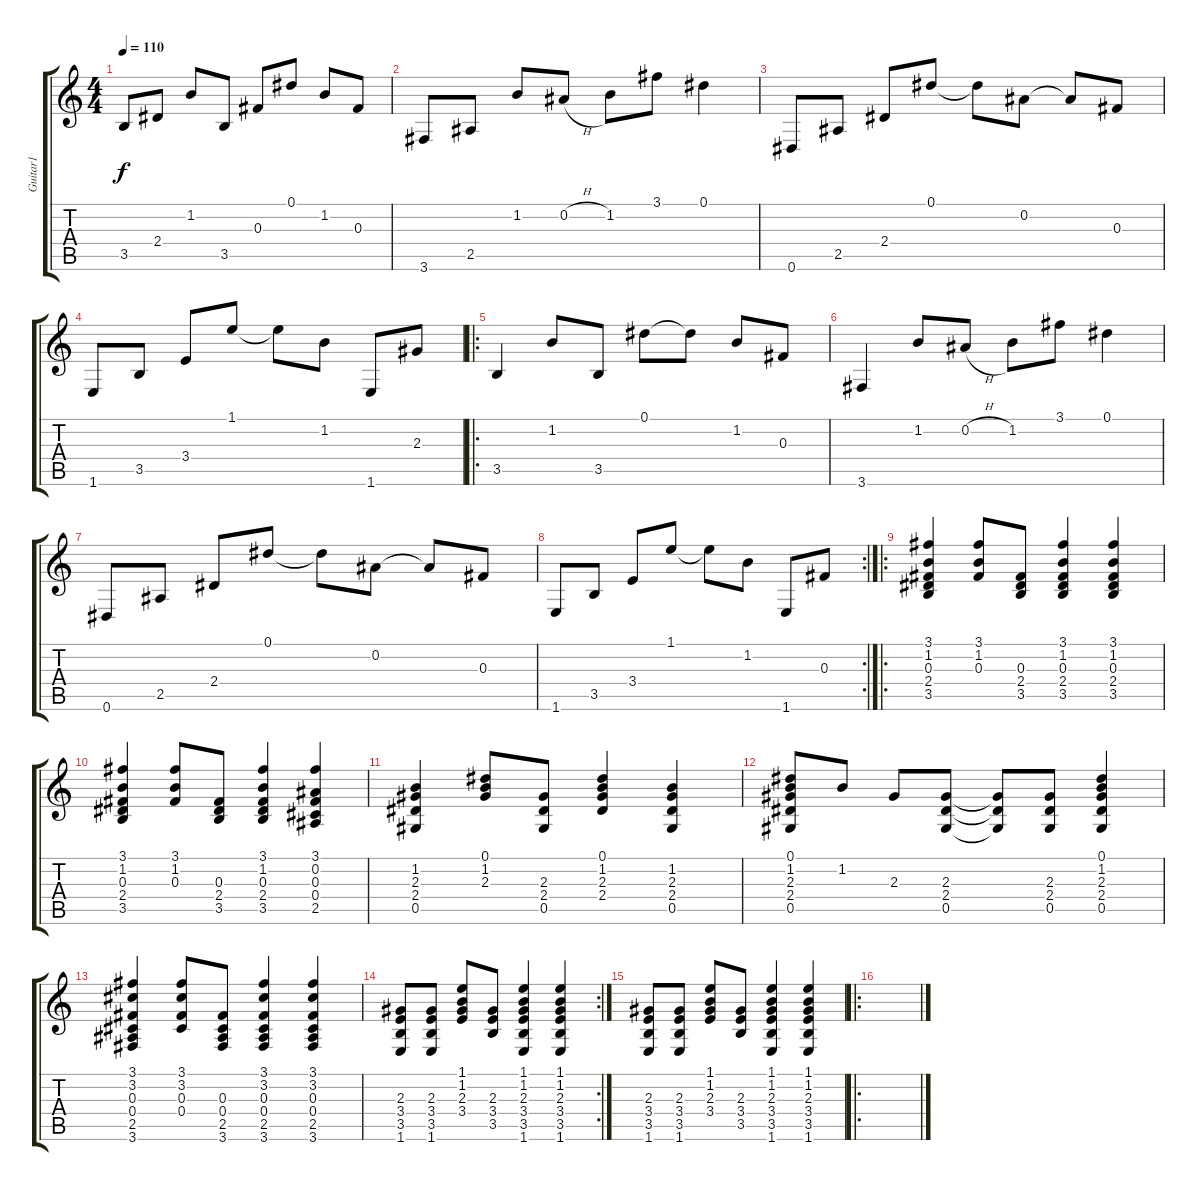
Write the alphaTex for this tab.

\track ("Guitar1" "Guitar1") {instrument acousticguitarnylon}
\staff {score tabs}
\tuning (Eb4 Bb3 Gb3 Db3 Ab2 Eb2) {hide}
\ts (4 4)
\tempo 110
\clef g2
\ks c
3.5.8{dy f instrument acousticguitarnylon} 2.4.8 1.2.8 3.5.8 0.3.8 0.1.8 1.2.8 0.3.8 |
3.6.8 2.5.8 1.2.8 0.2{h}.8 1.2.8 3.1.8 0.1.4 |
0.6.8 2.5.8 2.4.8 0.1.8 0.1{t}.8 0.2.8 0.2{t}.8 0.3.8 |
1.6.8 3.5.8 3.4.8 1.1.8 1.1{t}.8 1.2.8 1.6.8 2.3.8 |
\ro
3.5.4 1.2.8 3.5.8 0.1.8 0.1{t}.8 1.2.8 0.3.8 |
3.6.4 1.2.8 0.2{h}.8 1.2.8 3.1.8 0.1.4 |
0.6.8 2.5.8 2.4.8 0.1.8 0.1{t}.8 0.2.8 0.2{t}.8 0.3.8 |
\rc 2
1.6.8 3.5.8 3.4.8 1.1.8 1.1{t}.8 1.2.8 1.6.8 0.3.8 |
\ro
(3.1 1.2 0.3 2.4 3.5).4 (3.1 1.2 0.3).8 (0.3 2.4 3.5).8 (3.1 1.2 0.3 2.4 3.5).4 (3.1 1.2 0.3 2.4 3.5).4 |
(3.1 1.2 0.3 2.4 3.5).4 (3.1 1.2 0.3).8 (0.3 2.4 3.5).8 (3.1 1.2 0.3 2.4 3.5).4 (3.1 0.2 0.3 0.4 2.5).4 |
(1.2 2.3 2.4 0.5).4 (0.1 1.2 2.3).8 (2.3 2.4 0.5).8 (0.1 1.2 2.3 2.4).4 (1.2 2.3 2.4 0.5).4 |
(0.1 1.2 2.3 2.4 0.5).8 1.2.8 2.3.8 (2.3 2.4 0.5).8 (2.3{t} 2.4{t} 0.5{t}).8 (2.3 2.4 0.5).8 (0.1 1.2 2.3 2.4 0.5).4 |
(3.1 3.2 0.3 0.4 2.5 3.6).4 (3.1 3.2 0.3 0.4).8 (0.3 0.4 2.5 3.6).8 (3.1 3.2 0.3 0.4 2.5 3.6).4 (3.1 3.2 0.3 0.4 2.5 3.6).4 |
\rc 2
(2.3 3.4 3.5 1.6).8 (2.3 3.4 3.5 1.6).8 (1.1 1.2 2.3 3.4).8 (2.3 3.4 3.5).8 (1.1 1.2 2.3 3.4 3.5 1.6).4 (1.1 1.2 2.3 3.4 3.5 1.6).4 |
(2.3 3.4 3.5 1.6).8 (2.3 3.4 3.5 1.6).8 (1.1 1.2 2.3 3.4).8 (2.3 3.4 3.5).8 (1.1 1.2 2.3 3.4 3.5 1.6).4 (1.1 1.2 2.3 3.4 3.5 1.6).4 |
\ro
